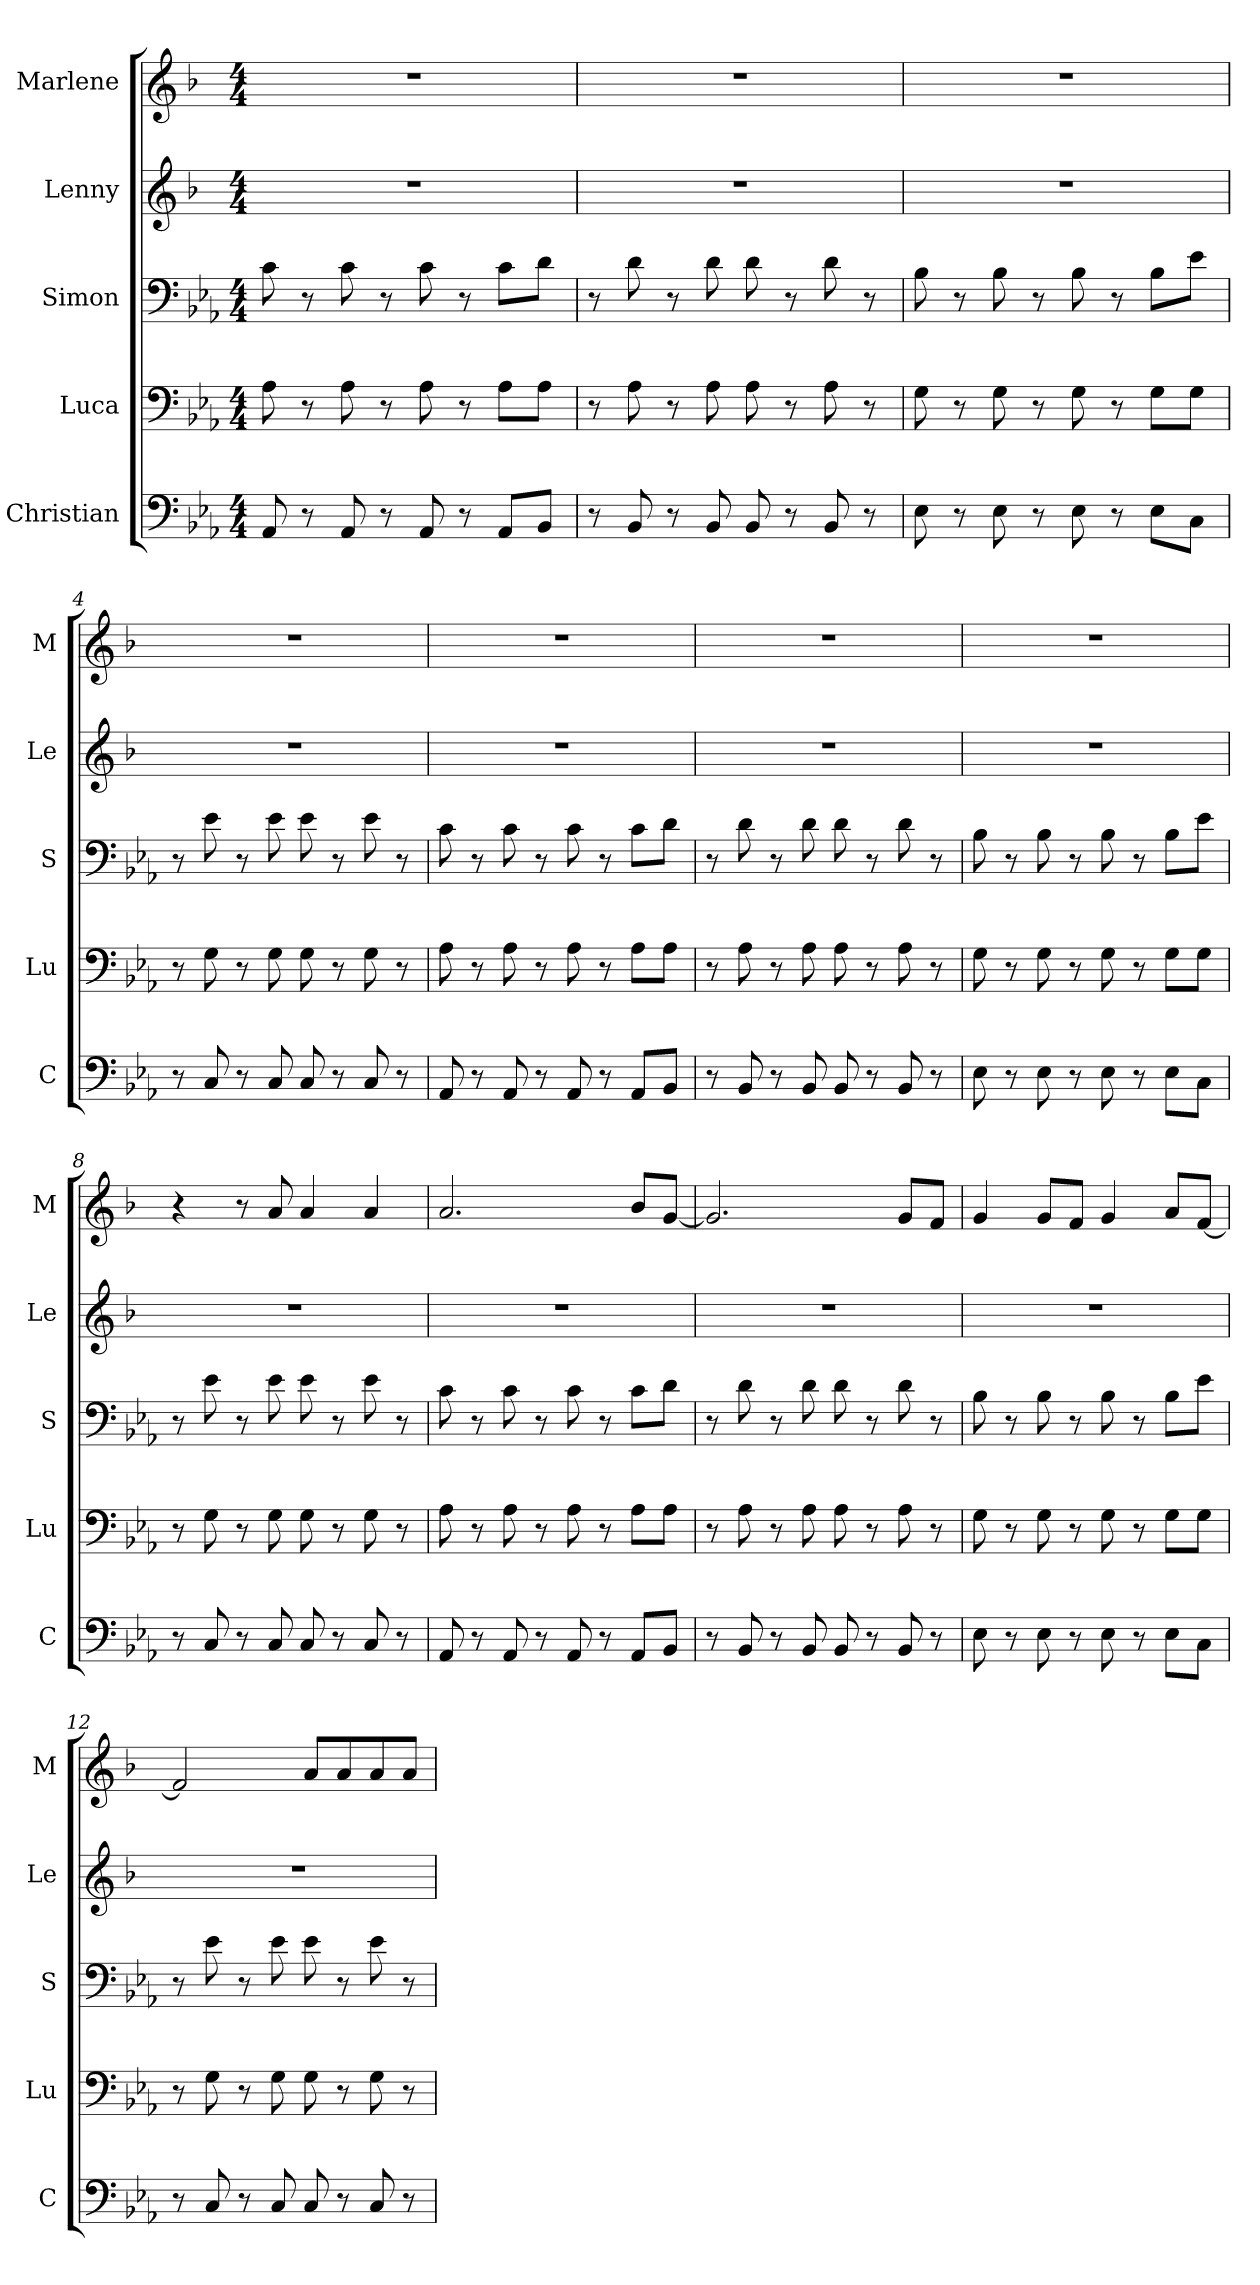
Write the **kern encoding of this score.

**kern	**kern	**kern	**kern	**kern
*part5	*part4	*part3	*part2	*part1
*staff5	*staff4	*staff3	*staff2	*staff1
*I"Christian	*I"Luca	*I"Simon	*I"Lenny	*I"Marlene
*I'C	*I'Lu	*I'S	*I'Le	*I'M
*clefF4	*clefF4	*clefF4	*clefG2	*clefG2
*	*	*	*ITrd1c2	*ITrd1c2
*k[b-e-a-]	*k[b-e-a-]	*k[b-e-a-]	*k[b-e-a-]	*k[b-e-a-]
*M4/4	*M4/4	*M4/4	*M4/4	*M4/4
=1	=1	=1	=1	=1
8AA-/	8A-\	8c\	1r	1r
8r	8r	8r	.	.
8AA-/	8A-\	8c\	.	.
8r	8r	8r	.	.
8AA-/	8A-\	8c\	.	.
8r	8r	8r	.	.
8AA-/L	8A-\L	8c\L	.	.
8BB-/J	8A-\J	8d\J	.	.
=2	=2	=2	=2	=2
8r	8r	8r	1r	1r
8BB-/	8A-\	8d\	.	.
8r	8r	8r	.	.
8BB-/	8A-\	8d\	.	.
8BB-/	8A-\	8d\	.	.
8r	8r	8r	.	.
8BB-/	8A-\	8d\	.	.
8r	8r	8r	.	.
=3	=3	=3	=3	=3
8E-\	8G\	8B-\	1r	1r
8r	8r	8r	.	.
8E-\	8G\	8B-\	.	.
8r	8r	8r	.	.
8E-\	8G\	8B-\	.	.
8r	8r	8r	.	.
8E-\L	8G\L	8B-\L	.	.
8C\J	8G\J	8e-\J	.	.
=4	=4	=4	=4	=4
8r	8r	8r	1r	1r
8C/	8G\	8e-\	.	.
8r	8r	8r	.	.
8C/	8G\	8e-\	.	.
8C/	8G\	8e-\	.	.
8r	8r	8r	.	.
8C/	8G\	8e-\	.	.
8r	8r	8r	.	.
!!LO:LB:g=z
=5	=5	=5	=5	=5
8AA-/	8A-\	8c\	1r	1r
8r	8r	8r	.	.
8AA-/	8A-\	8c\	.	.
8r	8r	8r	.	.
8AA-/	8A-\	8c\	.	.
8r	8r	8r	.	.
8AA-/L	8A-\L	8c\L	.	.
8BB-/J	8A-\J	8d\J	.	.
=6	=6	=6	=6	=6
8r	8r	8r	1r	1r
8BB-/	8A-\	8d\	.	.
8r	8r	8r	.	.
8BB-/	8A-\	8d\	.	.
8BB-/	8A-\	8d\	.	.
8r	8r	8r	.	.
8BB-/	8A-\	8d\	.	.
8r	8r	8r	.	.
=7	=7	=7	=7	=7
8E-\	8G\	8B-\	1r	1r
8r	8r	8r	.	.
8E-\	8G\	8B-\	.	.
8r	8r	8r	.	.
8E-\	8G\	8B-\	.	.
8r	8r	8r	.	.
8E-\L	8G\L	8B-\L	.	.
8C\J	8G\J	8e-\J	.	.
=8	=8	=8	=8	=8
8r	8r	8r	1r	4r
8C/	8G\	8e-\	.	.
8r	8r	8r	.	8r
8C/	8G\	8e-\	.	8g/
8C/	8G\	8e-\	.	4g/
8r	8r	8r	.	.
8C/	8G\	8e-\	.	4g/
8r	8r	8r	.	.
!!LO:PB:g=z
=9	=9	=9	=9	=9
8AA-/	8A-\	8c\	1r	2.g/
8r	8r	8r	.	.
8AA-/	8A-\	8c\	.	.
8r	8r	8r	.	.
8AA-/	8A-\	8c\	.	.
8r	8r	8r	.	.
8AA-/L	8A-\L	8c\L	.	8a-/L
8BB-/J	8A-\J	8d\J	.	[8f/J
=10	=10	=10	=10	=10
8r	8r	8r	1r	2.f/]
8BB-/	8A-\	8d\	.	.
8r	8r	8r	.	.
8BB-/	8A-\	8d\	.	.
8BB-/	8A-\	8d\	.	.
8r	8r	8r	.	.
8BB-/	8A-\	8d\	.	8f/L
8r	8r	8r	.	8e-/J
=11	=11	=11	=11	=11
8E-\	8G\	8B-\	1r	4f/
8r	8r	8r	.	.
8E-\	8G\	8B-\	.	8f/L
8r	8r	8r	.	8e-/J
8E-\	8G\	8B-\	.	4f/
8r	8r	8r	.	.
8E-\L	8G\L	8B-\L	.	8g/L
8C\J	8G\J	8e-\J	.	[8e-/J
=12	=12	=12	=12	=12
8r	8r	8r	1r	2e-/]
8C/	8G\	8e-\	.	.
8r	8r	8r	.	.
8C/	8G\	8e-\	.	.
8C/	8G\	8e-\	.	8g/L
8r	8r	8r	.	8g/
8C/	8G\	8e-\	.	8g/
8r	8r	8r	.	8g/J
=	=	=	=	=
*-	*-	*-	*-	*-
